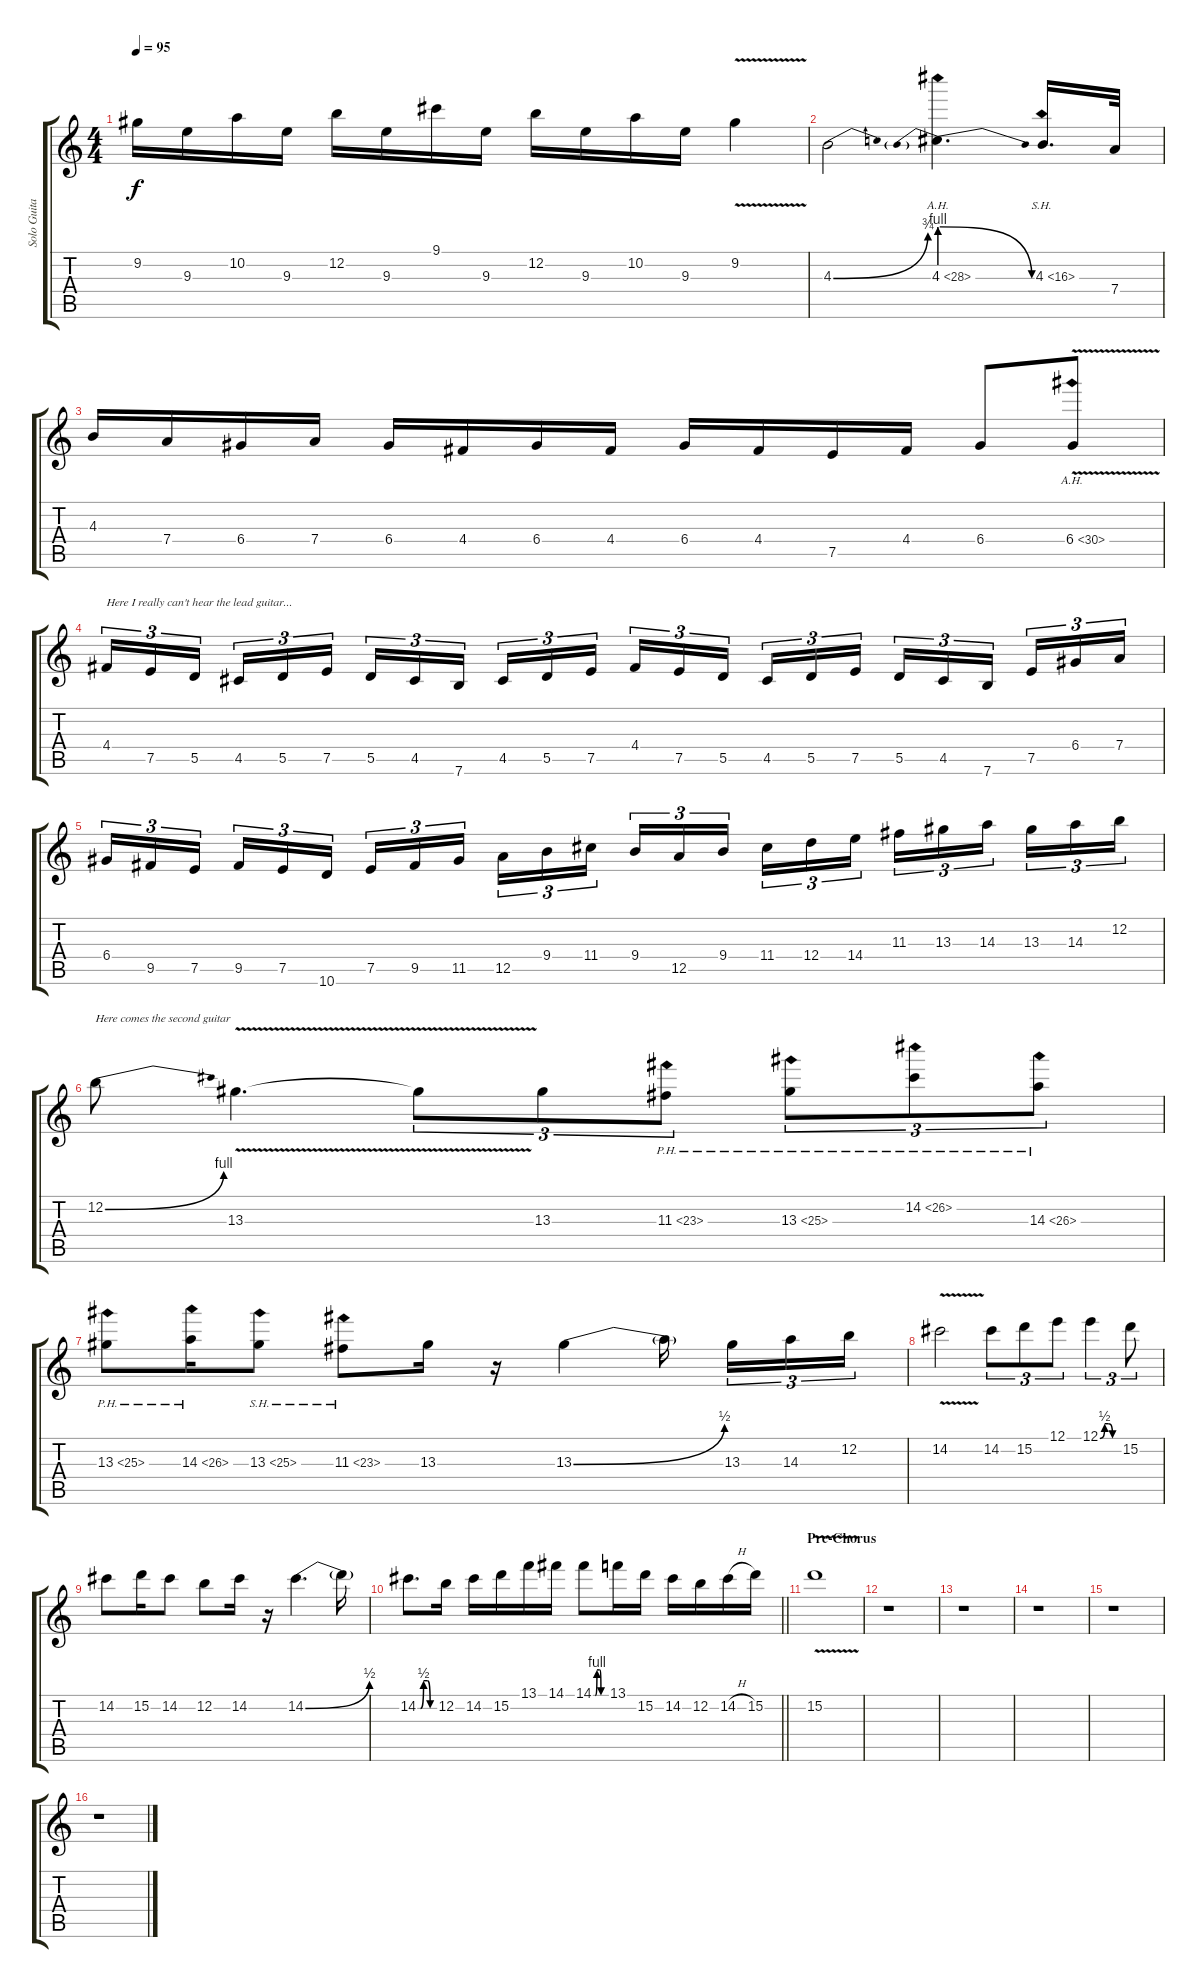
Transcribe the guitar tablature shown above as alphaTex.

\track ("Solo Guitar" "Solo Guita") {instrument overdrivenguitar}
\staff {score tabs}
\tuning (E4 B3 G3 D3 A2 E2) {hide}
\ts (4 4)
\tempo 95
\clef g2
\ks c
9.2.16{dy f} 9.3.16 10.2.16 9.3.16 12.2.16 9.3.16 9.1.16 9.3.16 12.2.16 9.3.16 10.2.16 9.3.16 9.2{v}.4 |
4.3{be (bend 0 0 60 3)}.2 4.3{be (prebendrelease 0 4 60 0) ah 24}.4{d} 4.3{sh 12}.16{d} 7.4.32 |
4.3.16 7.4.16 6.4.16 7.4.16 6.4.16 4.4.16 6.4.16 4.4.16 6.4.16 4.4.16 7.5.16 4.4.16 6.4.8 6.4{ah 24 v}.8 |
4.4.16{tu (3 2) txt "Here I really can't hear the lead guitar..."} 7.5.16{tu (3 2)} 5.5.16{tu (3 2) beam splitsecondary} 4.5.16{tu (3 2)} 5.5.16{tu (3 2)} 7.5.16{tu (3 2)} 5.5.16{tu (3 2)} 4.5.16{tu (3 2)} 7.6.16{tu (3 2) beam splitsecondary} 4.5.16{tu (3 2)} 5.5.16{tu (3 2)} 7.5.16{tu (3 2)} 4.4.16{tu (3 2)} 7.5.16{tu (3 2)} 5.5.16{tu (3 2) beam splitsecondary} 4.5.16{tu (3 2)} 5.5.16{tu (3 2)} 7.5.16{tu (3 2)} 5.5.16{tu (3 2)} 4.5.16{tu (3 2)} 7.6.16{tu (3 2) beam splitsecondary} 7.5.16{tu (3 2)} 6.4.16{tu (3 2)} 7.4.16{tu (3 2)} |
6.4.16{tu (3 2)} 9.5.16{tu (3 2)} 7.5.16{tu (3 2) beam splitsecondary} 9.5.16{tu (3 2)} 7.5.16{tu (3 2)} 10.6.16{tu (3 2)} 7.5.16{tu (3 2)} 9.5.16{tu (3 2)} 11.5.16{tu (3 2) beam splitsecondary} 12.5.16{tu (3 2)} 9.4.16{tu (3 2)} 11.4.16{tu (3 2)} 9.4.16{tu (3 2)} 12.5.16{tu (3 2)} 9.4.16{tu (3 2) beam splitsecondary} 11.4.16{tu (3 2)} 12.4.16{tu (3 2)} 14.4.16{tu (3 2)} 11.3.16{tu (3 2)} 13.3.16{tu (3 2)} 14.3.16{tu (3 2) beam splitsecondary} 13.3.16{tu (3 2)} 14.3.16{tu (3 2)} 12.2.16{tu (3 2)} |
12.2{be (bend 0 0 60 4)}.8{txt "Here comes the second guitar"} 13.3{v}.4{d} 13.3{t}.8{tu (3 2)} 13.3.8{tu (3 2)} 11.3{ph 12}.8{tu (3 2)} 13.3{ph 12}.8{tu (3 2)} 14.2{ph 12}.8{tu (3 2)} 14.3{ph 12}.8{tu (3 2)} |
13.3{ph 12}.8 14.3{ph 12}.16 13.3{sh 12}.8 11.3{sh 12}.8 13.3.16 r.16 13.3{be (bend 0 0 60 2)}.4 13.3{t}.16{beam splitsecondary} 13.3.16{tu (3 2)} 14.3.16{tu (3 2)} 12.2.16{tu (3 2)} |
14.2{v}.2 14.2.8{tu (3 2)} 15.2.8{tu (3 2)} 12.1.8{tu (3 2)} 12.1{be (custom 0 0 15 2 27 2 40 0 60 0)}.4{tu (3 2)} 15.2.8{tu (3 2)} |
14.2.8 15.2.16 14.2.8 12.2.8 14.2.16 r.16 14.2{be (bend 0 0 60 2)}.4{d} 14.2{t}.16 |
\barLineRight lightlight
14.2{be (custom 0 0 10 0 21 2 35 2 45 0 55 0 60 0)}.8{d} 12.2.16 14.2.16 15.2.16 13.1.16 14.1.16 14.1{be (custom 0 0 9 0 17 4 30 4 36 0 60 0)}.8 13.1.16 15.2.16 14.2.16 12.2.16 14.2{h}.16 15.2.16 |
\section ("" "Pre-Chorus")
15.2{v}.1 |
r.1 |
r.1 |
r.1 |
r.1 |
r.1
